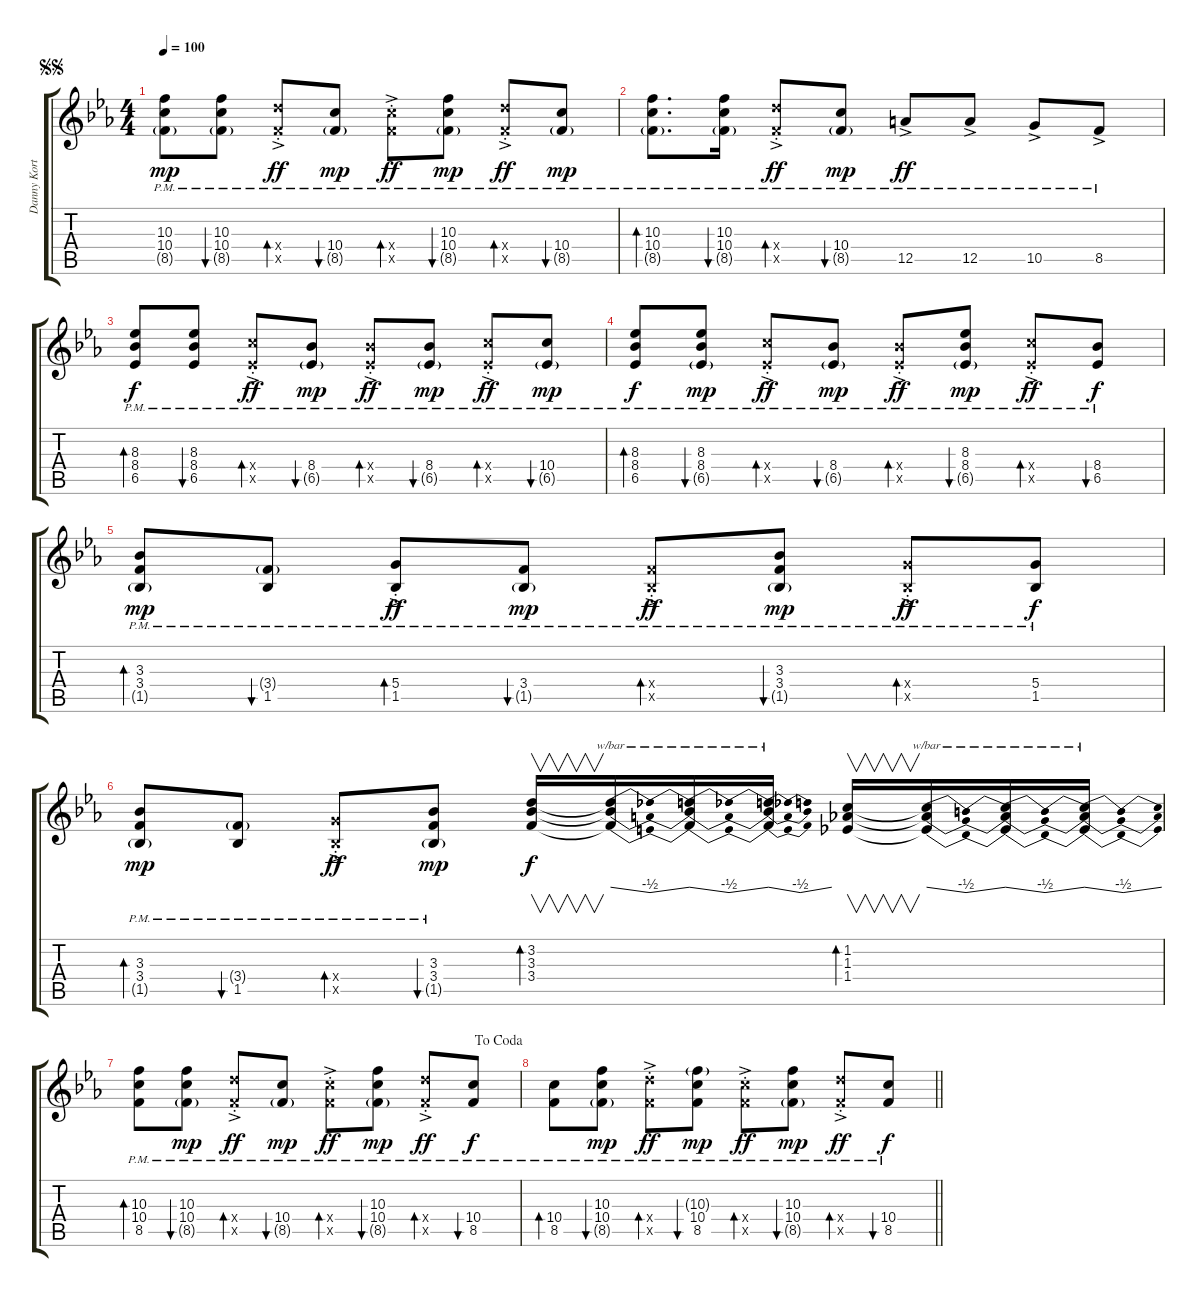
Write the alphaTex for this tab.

\track ("Danny Kortchmar-1" "Danny Kort") {instrument overdrivenguitar}
\staff {score tabs}
\tuning (E4 B3 G3 D3 A2 E2) {hide}
\ts (4 4)
\jump segnosegno
\tempo 100
\clef g2
\ks eb
(10.3{pm} 10.4{pm} 8.5{g pm}).8{dy mp} (10.3{pm} 10.4{pm} 8.5{g pm}).8{bu 30} (12.4{pm st x} 8.5{ac pm st x}).8{bd 30 dy ff} (10.4{pm} 8.5{g pm}).8{bu 30 dy mp} (10.4{pm st x} 8.5{ac pm st x}).8{bd 30 dy ff} (10.3{pm} 10.4{pm} 8.5{g pm}).8{bu 30 dy mp} (12.4{ac pm st x} 8.5{ac pm st x}).8{bd 30 dy ff} (10.4{pm} 8.5{g pm}).8{bu 30 dy mp} |
(10.3{pm} 10.4{pm} 8.5{g pm}).8{d bd 30} (10.3{pm} 10.4{pm} 8.5{g pm}).16{bu 30} (12.4{pm st x} 8.5{ac pm st x}).8{bd 30 dy ff} (10.4{pm} 8.5{g pm}).8{bu 30 dy mp} 12.5{ac pm}.8{dy ff} 12.5{ac pm}.8 10.5{ac pm}.8 8.5{ac pm}.8 |
(8.3{pm} 8.4{pm} 6.5{pm}).8{bd 30 dy f} (8.3{pm} 8.4{pm} 6.5{pm}).8{bu 30} (10.4{pm st x} 6.5{ac pm st x}).8{bd 30 dy ff} (8.4{pm} 6.5{g pm}).8{bu 30 dy mp} (8.4{pm st x} 6.5{ac pm st x}).8{bd 30 dy ff} (8.4{pm} 6.5{g pm}).8{bu 30 dy mp} (10.4{pm st x} 6.5{ac pm st x}).8{bd 30 dy ff} (10.4{pm} 6.5{g pm}).8{bu 30 dy mp} |
(8.3{pm} 8.4{pm} 6.5{pm}).8{bd 30 dy f} (8.3{pm} 8.4{pm} 6.5{g pm}).8{bu 30 dy mp} (10.4{pm st x} 6.5{ac pm st x}).8{bd 30 dy ff} (8.4{pm} 6.5{g pm}).8{bu 30 dy mp} (8.4{pm st x} 6.5{ac pm st x}).8{bd 30 dy ff} (8.3{pm} 8.4{pm} 6.5{g pm}).8{bu 30 dy mp} (10.4{ac pm st x} 6.5{ac pm st x}).8{bd 30 dy ff} (8.4{pm} 6.5{pm}).8{bu 30 dy f} |
(3.3{pm} 3.4{pm} 1.5{g pm}).8{bd 30 dy mp} (3.4{g pm} 1.5{pm}).8{bu 30} (5.4{pm st} 1.5{ac pm st}).8{bd 30 dy ff} (3.4{pm} 1.5{g pm}).8{bu 30 dy mp} (3.4{pm st x} 1.5{ac pm st x}).8{bd 30 dy ff} (3.3{pm} 3.4{pm} 1.5{g pm}).8{bu 30 dy mp} (5.4{pm st x} 1.5{ac pm st x}).8{bd 30 dy ff} (5.4{pm} 1.5{pm}).8{dy f} |
(3.3{pm} 3.4{pm} 1.5{g pm}).8{bd 30 dy mp} (3.4{g pm} 1.5{pm}).8{bu 30} (5.4{pm st x} 1.5{ac pm st x}).8{bd 30 dy ff} (3.3{pm} 3.4{pm} 1.5{g pm}).8{bu 30 dy mp} (3.2 3.3 3.4).16{v bd 30 dy f} (3.2{t} 3.3{t} 3.4{t}).16{tbe (dip default 0 0 30 -2 60 0)} (3.2{t} 3.3{t} 3.4{t}).16{tbe (dip default 0 0 30 -2 60 0)} (3.2{t} 3.3{t} 3.4{t}).16{tbe (dip default 0 0 30 -2 60 0)} (1.2 1.3 1.4).16{v bd 30} (1.2{t} 1.3{t} 1.4{t}).16{tbe (dip default 0 0 30 -2 60 0)} (1.2{t} 1.3{t} 1.4{t}).16{tbe (dip default 0 0 30 -2 60 0)} (1.2{t} 1.3{t} 1.4{t}).16{tbe (dip default 0 0 30 -2 60 0)} |
\jump dacoda
(10.3{pm} 10.4{pm} 8.5{pm}).8{bd 30} (10.3{pm} 10.4{pm} 8.5{g pm}).8{bu 30 dy mp} (12.4{pm st x} 8.5{ac pm st x}).8{bd 30 dy ff} (10.4{pm} 8.5{g pm}).8{bu 30 dy mp} (10.4{pm st x} 8.5{ac pm st x}).8{bd 30 dy ff} (10.3{pm} 10.4{pm} 8.5{g pm}).8{bu 30 dy mp} (12.4{ac pm st x} 8.5{ac pm st x}).8{bd 30 dy ff} (10.4{pm} 8.5{pm}).8{bu 30 dy f} |
\barLineRight lightlight
(10.4{pm} 8.5{pm}).8{bd 30} (10.3{pm} 10.4{pm} 8.5{g pm}).8{bu 30 dy mp} (12.4{ac pm st x} 8.5{ac pm st x}).8{bd 30 dy ff} (10.3{g pm} 10.4{pm} 8.5{pm}).8{bu 30 dy mp} (10.4{ac pm st x} 8.5{ac pm st x}).8{bd 30 dy ff} (10.3{pm} 10.4{pm} 8.5{g pm}).8{bu 30 dy mp} (12.4{ac pm st x} 8.5{ac pm st x}).8{bd 30 dy ff} (10.4{pm} 8.5{pm}).8{bu 30 dy f}
